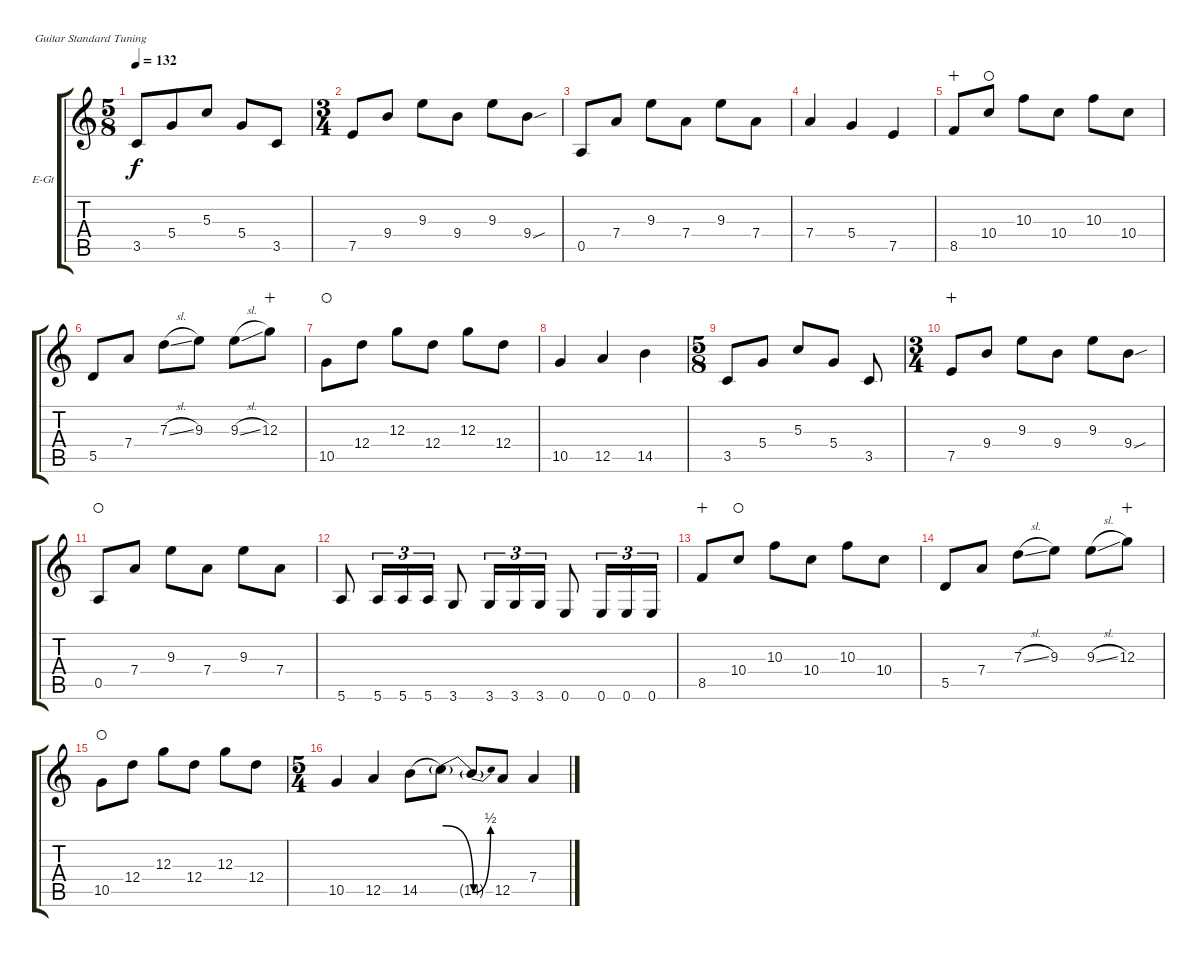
\bracketExtendMode groupsimilarinstruments
\firstSystemTrackNameOrientation horizontal
\otherSystemsTrackNameOrientation horizontal
\track ("Guitar 6-Arrangement" "E-Gt") {mute instrument electricguitarclean}
\staff {score tabs}
\tuning (E4 B3 G3 D3 A2 E2)
\ts (5 8)
\beaming (8 3 2)
\tempo 132
\clef g2
\scale
0.339572
\ks c
3.5.8{dy f} 5.4.8 5.3.8 5.4.8 3.5.8 |
\ts (3 4)
\beaming (8 2 2 2)
\scale
0.312834 7.5.8 9.4.8 9.3.8 9.4.8 9.3.8 9.4{sou}.8 |
\scale
0.333333 0.5.8 7.4.8 9.3.8 7.4.8 9.3.8 7.4.8 |
\scale
0.333333 7.4.4 5.4.4 7.5.4 |
\scale
0.333333 8.5.8{wahc} 10.4.8{waho} 10.3.8 10.4.8 10.3.8 10.4.8 |
\scale
0.333333 5.5.8 7.4.8 7.3{sl}.8 9.3.8 9.3{sl}.8 12.3.8{wahc} |
\scale
0.333333 10.5.8{waho} 12.4.8 12.3.8 12.4.8 12.3.8 12.4.8 |
\scale
0.333333 10.5.4 12.5.4 14.5.4 |
\ts (5 8)
\beaming (8 2 2 2)
\scale
0.39527 3.5.8 5.4.8 5.3.8 5.4.8 3.5.8 |
\ts (3 4)
\beaming (8 2 2 2)
\scale
0.39527 7.5.8{wahc} 9.4.8 9.3.8 9.4.8 9.3.8 9.4{sou}.8 |
\scale
0.209459 0.5.8{waho} 7.4.8 9.3.8 7.4.8 9.3.8 7.4.8 |
\scale
0.333333 5.6.8 5.6.16{tu (3 2)} 5.6.16{tu (3 2)} 5.6.16{tu (3 2)} 3.6.8 3.6.16{tu (3 2)} 3.6.16{tu (3 2)} 3.6.16{tu (3 2)} 0.6.8 0.6.16{tu (3 2)} 0.6.16{tu (3 2)} 0.6.16{tu (3 2)} |
\scale
0.333333 8.5.8{wahc} 10.4.8{waho} 10.3.8 10.4.8 10.3.8 10.4.8 |
\scale
0.333333 5.5.8 7.4.8 7.3{sl}.8 9.3.8 9.3{sl}.8 12.3.8{wahc} |
\scale
0.201299 10.5.8{waho} 12.4.8 12.3.8 12.4.8 12.3.8 12.4.8 |
\ts (5 4)
\beaming (8 6 4)
\scale
0.37987 10.5.4 12.5.4 14.5{be (hold 0 0 60 0)}.8 14.5{be (release 0 2 60 0) t}.8 14.5{be (bend 0 0 60 2) t}.8 12.5.8 7.4.4
